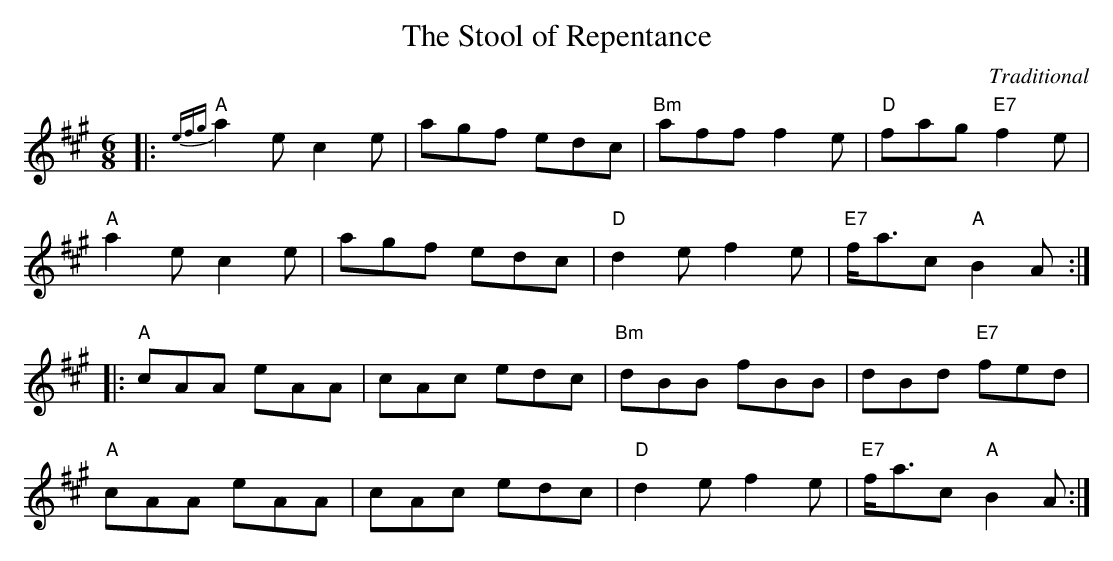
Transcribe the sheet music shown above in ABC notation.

X:1
T:Stool of Repentance, The
C:Traditional
M:6/8
L:1/8
K:A
|: \
"A" {efg}a2e c2e | agf edc | "Bm" aff f2e | "D"  fag  "E7" f2e  |
"A"      a2e c2e | agf edc | "D"  d2e f2e | "E7" f<ac "A"  B2A :|
|: \
"A"      cAA eAA | cAc edc | "Bm" dBB fBB |      dBd  "E7" fed  |
"A"      cAA eAA | cAc edc | "D"  d2e f2e | "E7" f<ac "A"  B2A :|
